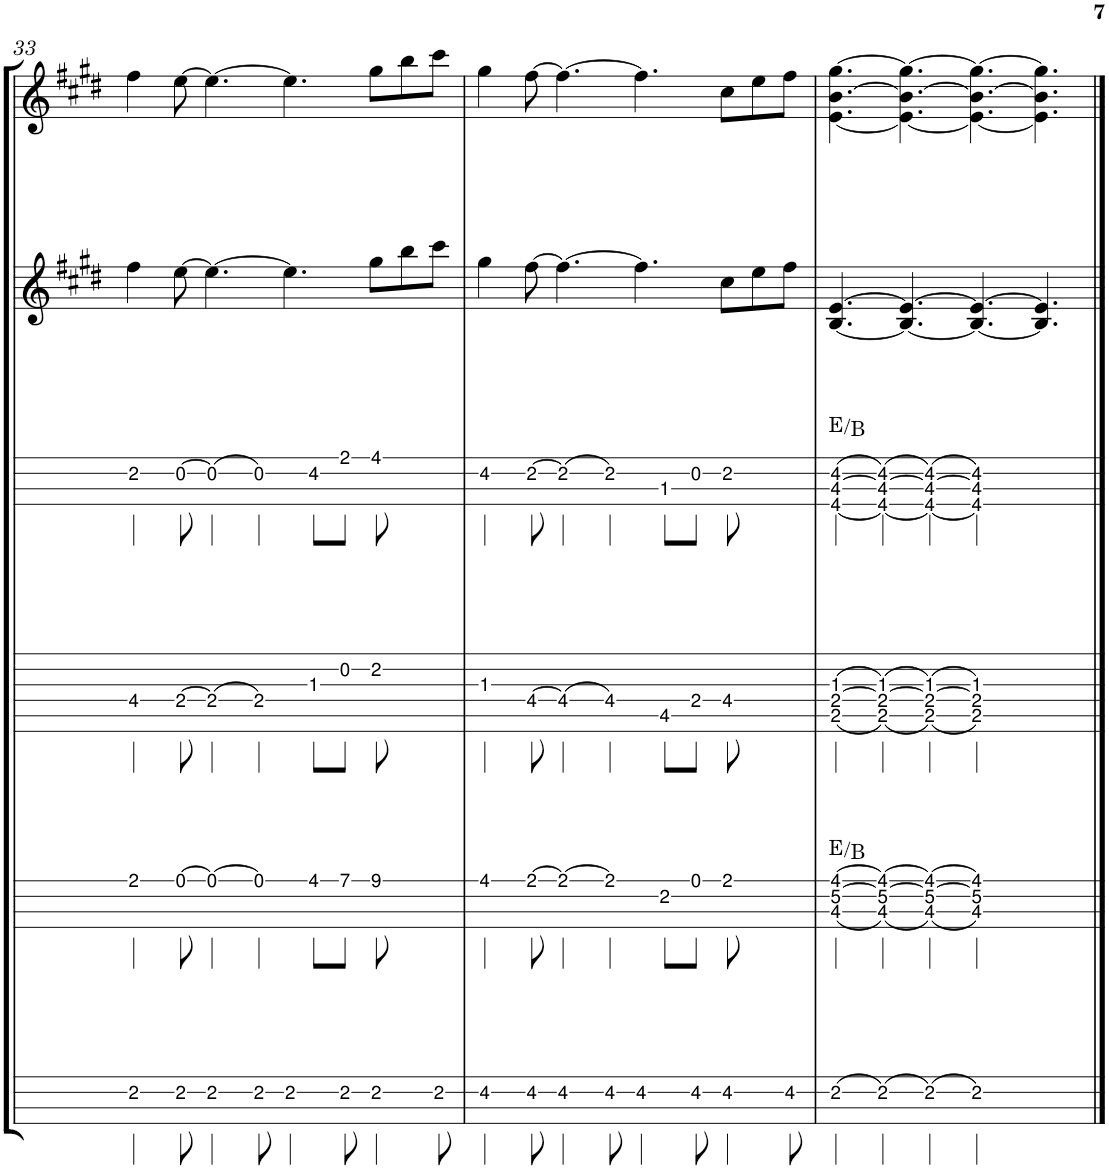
**kern	**kern	**harte	**kern	**kern	**harte	**kern	**kern
*part6	*part5	*part5	*part4	*part3	*part3	*part2	*part1
*staff6	*staff5	*	*staff4	*staff3	*	*staff2	*staff1
*I"Bass Guitar	*I"Baritone	*	*I"Acoustic Guitar	*I"Ukulele	*	*I"Mandolin	*I"Mandolin
*	*	*	*I'Ac Gtr	*	*	*	*
!!LO:PB:g=z
*	*	*	*	*	*	*clefG2	*clefG2
*k[f#c#g#d#]	*k[f#c#g#d#]	*	*k[f#c#g#d#]	*k[f#c#g#d#]	*	*k[f#c#g#d#]	*k[f#c#g#d#]
*E:	*E:	*	*E:	*E:	*	*E:	*E:
*M12/8	*M12/8	*	*M12/8	*M12/8	*	*M12/8	*M12/8
=33	=33	=33	=33	=33	=33	=33	=33
4EE\	4f#\	.	4F#\	4f#\	.	4ff#\	4ff#\
8EE\	[8e\	.	[8E\	[8e\	.	[8ee\	[8ee\
4EE\	4e\_	.	4E\_	4e\_	.	4.ee\_	4.ee\_
8EE\	4e\]	.	4E\]	4e\]	.	.	.
4EE\	.	.	.	.	.	4.ee\]	4.ee\]
.	8g#\L	.	8G#\L	8g#\L	.	.	.
8EE\	8b\J	.	8B\J	8b\J	.	.	.
4EE\	8cc#\	.	8c#\	8cc#\	.	8gg#\L	8gg#\L
.	4ryy	.	4ryy	4ryy	.	8bb\	8bb\
8EE\	.	.	.	.	.	8ccc#\J	8ccc#\J
=34	=34	=34	=34	=34	=34	=34	=34
4FF#\	4g#\	.	4G#\	4g#\	.	4gg#\	4gg#\
8FF#\	[8f#\	.	[8F#\	[8f#\	.	[8ff#\	[8ff#\
4FF#\	4f#\_	.	4F#\_	4f#\_	.	4.ff#\_	4.ff#\_
8FF#\	4f#\]	.	4F#\]	4f#\]	.	.	.
4FF#\	.	.	.	.	.	4.ff#\]	4.ff#\]
.	8c#\L	.	8C#\L	8c#\L	.	.	.
8FF#\	8e\J	.	8E\J	8e\J	.	.	.
4FF#\	8f#\	.	8F#\	8f#\	.	8cc#\L	8cc#\L
.	4ryy	.	4ryy	4ryy	.	8ee\	8ee\
8FF#\	.	.	.	.	.	8ff#\J	8ff#\J
=35	=35	=35	=35	=35	=35	=35	=35
[4EE\	[4B\ [4e\ [4g#\	E:maj/5	[4BB\ [4E\ [4G#\	[4B\ [4e\ [4g#\	E:maj/5	[4.B/ [4.e/	[4.e\ [4.b\ [4.gg#\
4EE\_	4B\_ 4e\_ 4g#\_	.	4BB\_ 4E\_ 4G#\_	4B\_ 4e\_ 4g#\_	.	.	.
.	.	.	.	.	.	4.B/_ 4.e/_	4.e\_ 4.b\_ 4.gg#\_
4EE\_	4B\_ 4e\_ 4g#\_	.	4BB\_ 4E\_ 4G#\_	4B\_ 4e\_ 4g#\_	.	.	.
4EE\]	4B\] 4e\] 4g#\]	.	4BB\] 4E\] 4G#\]	4B\] 4e\] 4g#\]	.	4.B/_ 4.e/_	4.e\_ 4.b\_ 4.gg#\_
2ryy	2ryy	.	2ryy	2ryy	.	.	.
.	.	.	.	.	.	4.B/] 4.e/]	4.e\] 4.b\] 4.gg#\]
==	==	==	==	==	==	==	==
*-	*-	*-	*-	*-	*-	*-	*-
